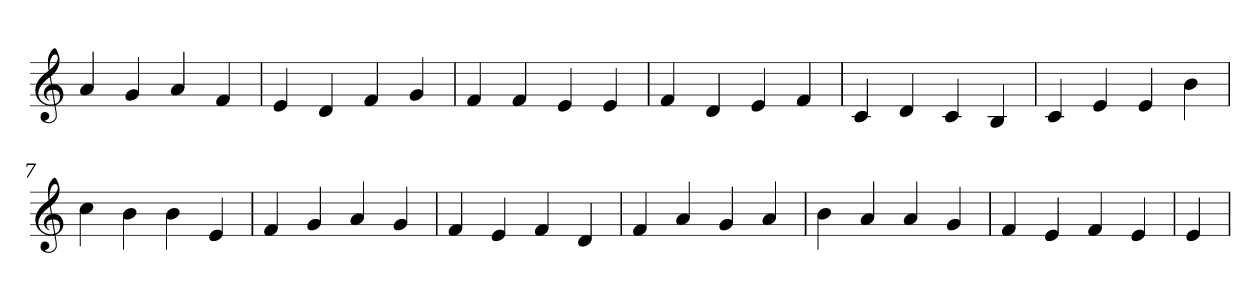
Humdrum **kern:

**kern
*part1
*staff1
*clefG2
=1
4a
4g
4a
4f
=2
4e
4d
4f
4g
=3
4f
4f
4e
4e
=4
4f
4d
4e
4f
=5
4c
4d
4c
4B
=6
4c
4e
4e
4b
=7
4cc
4b
4b
4e
=8
4f
4g
4a
4g
=9
4f
4e
4f
4d
=10
4f
4a
4g
4a
=11
4b
4a
4a
4g
=12
4f
4e
4f
4e
=13
4e
=
*-
